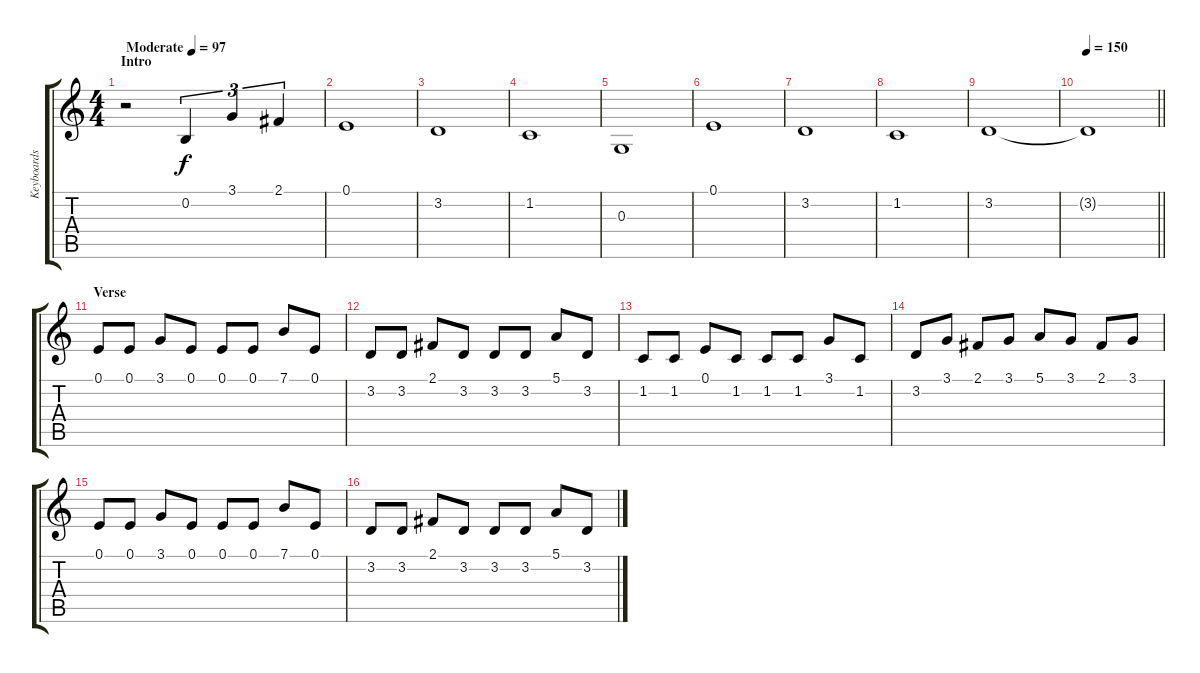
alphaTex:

\track ("Keyboards" "Keyboards") {instrument stringensemble1}
\staff {score tabs}
\tuning (E4 B3 G3 D3 A2 E2) {hide}
\ts (4 4)
\section ("" "Intro ")
\tempo (97 "Moderate")
\clef g2
\ks c
r.2{dy f instrument stringensemble1} 0.2.4{tu (3 2)} 3.1.4{tu (3 2)} 2.1.4{tu (3 2)} |
0.1.1 |
3.2.1 |
1.2.1 |
0.3.1 |
0.1.1 |
3.2.1 |
1.2.1 |
3.2.1 |
\tempo 150
\barLineRight lightlight
3.2{t}.1 |
\section ("" "Verse")
0.1.8 0.1.8 3.1.8 0.1.8 0.1.8 0.1.8 7.1.8 0.1.8 |
3.2.8 3.2.8 2.1.8 3.2.8 3.2.8 3.2.8 5.1.8 3.2.8 |
1.2.8 1.2.8 0.1.8 1.2.8 1.2.8 1.2.8 3.1.8 1.2.8 |
3.2.8 3.1.8 2.1.8 3.1.8 5.1.8 3.1.8 2.1.8 3.1.8 |
0.1.8 0.1.8 3.1.8 0.1.8 0.1.8 0.1.8 7.1.8 0.1.8 |
3.2.8 3.2.8 2.1.8 3.2.8 3.2.8 3.2.8 5.1.8 3.2.8
